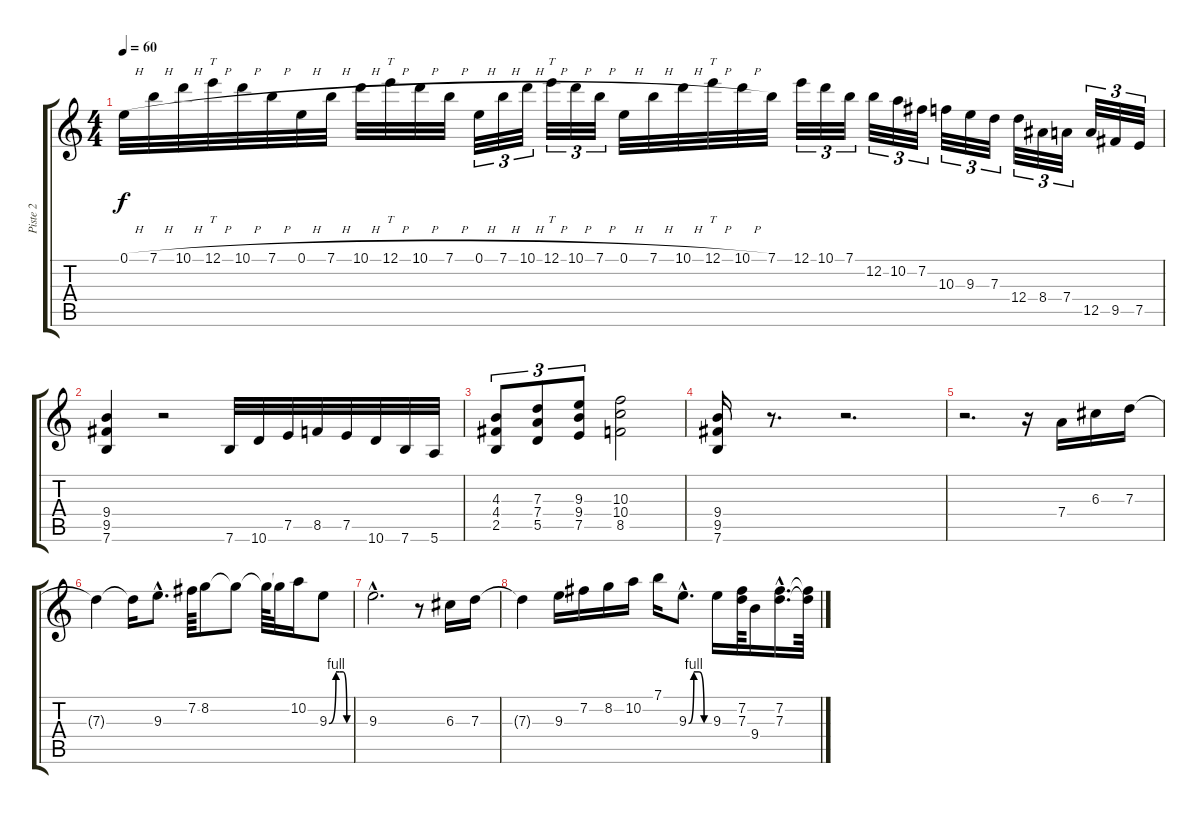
\track ("Piste 2" "Piste 2") {instrument overdrivenguitar}
\staff {score tabs}
\tuning (E4 B3 G3 D3 A2 E2) {hide}
\ts (4 4)
\tempo 60
\clef g2
\ks c
0.1{h}.32{dy f} 7.1{h}.32 10.1{h}.32 12.1{h}.32{tt} 10.1{h}.32 7.1{h}.32 0.1{h}.32 7.1{h}.32 10.1{h}.32 12.1{h}.32{tt} 10.1{h}.32 7.1{h}.32 0.1{h}.32{tu (3 2)} 7.1{h}.32{tu (3 2)} 10.1{h}.32{tu (3 2)} 12.1{h}.32{tt tu (3 2)} 10.1{h}.32{tu (3 2)} 7.1{h}.32{tu (3 2)} 0.1{h}.32 7.1{h}.32 10.1{h}.32 12.1{h}.32{tt} 10.1{h}.32 7.1.32 12.1.32{tu (3 2)} 10.1.32{tu (3 2)} 7.1.32{tu (3 2)} 12.2.32{tu (3 2)} 10.2.32{tu (3 2)} 7.2.32{tu (3 2)} 10.3.32{tu (3 2)} 9.3.32{tu (3 2)} 7.3.32{tu (3 2)} 12.4.32{tu (3 2)} 8.4.32{tu (3 2)} 7.4.32{tu (3 2)} 12.5.32{tu (3 2)} 9.5.32{tu (3 2)} 7.5.32{tu (3 2)} |
(9.4 9.5 7.6).4 r.2 7.6.32 10.6.32 7.5.32 8.5.32 7.5.32 10.6.32 7.6.32 5.6.32 |
(4.3 4.4 2.5).8{tu (3 2)} (7.3 7.4 5.5).8{tu (3 2)} (9.3 9.4 7.5).8{tu (3 2)} (10.3 10.4 8.5).2 |
(9.4 9.5 7.6).16 r.8{d} r.2{d} |
r.2{d} r.16 7.4.16 6.3.16 7.3.16 |
7.3{t}.4 7.3{t}.16 9.3{hac}.8{d} 7.2.64 8.2.8 8.2{t}.8 8.2{t}.64 8.2{t}.32 10.2.16 9.3{be (custom 0 0 20 4 30 4 40 4 51 0 60 0)}.8 |
9.3{hac}.2{d} r.8 6.3.16 7.3.16 |
7.3{t}.4 9.3.16 7.2.16 8.2.16 10.2.16 7.1.16 9.3{be (custom 0 0 15 4 30 4 45 0 60 0) hac}.8{d} 9.3.16 (7.2 7.3).64 9.4.16 (7.2{hac} 7.3{hac}).16{d} (7.2{t} 7.3{t}).64
